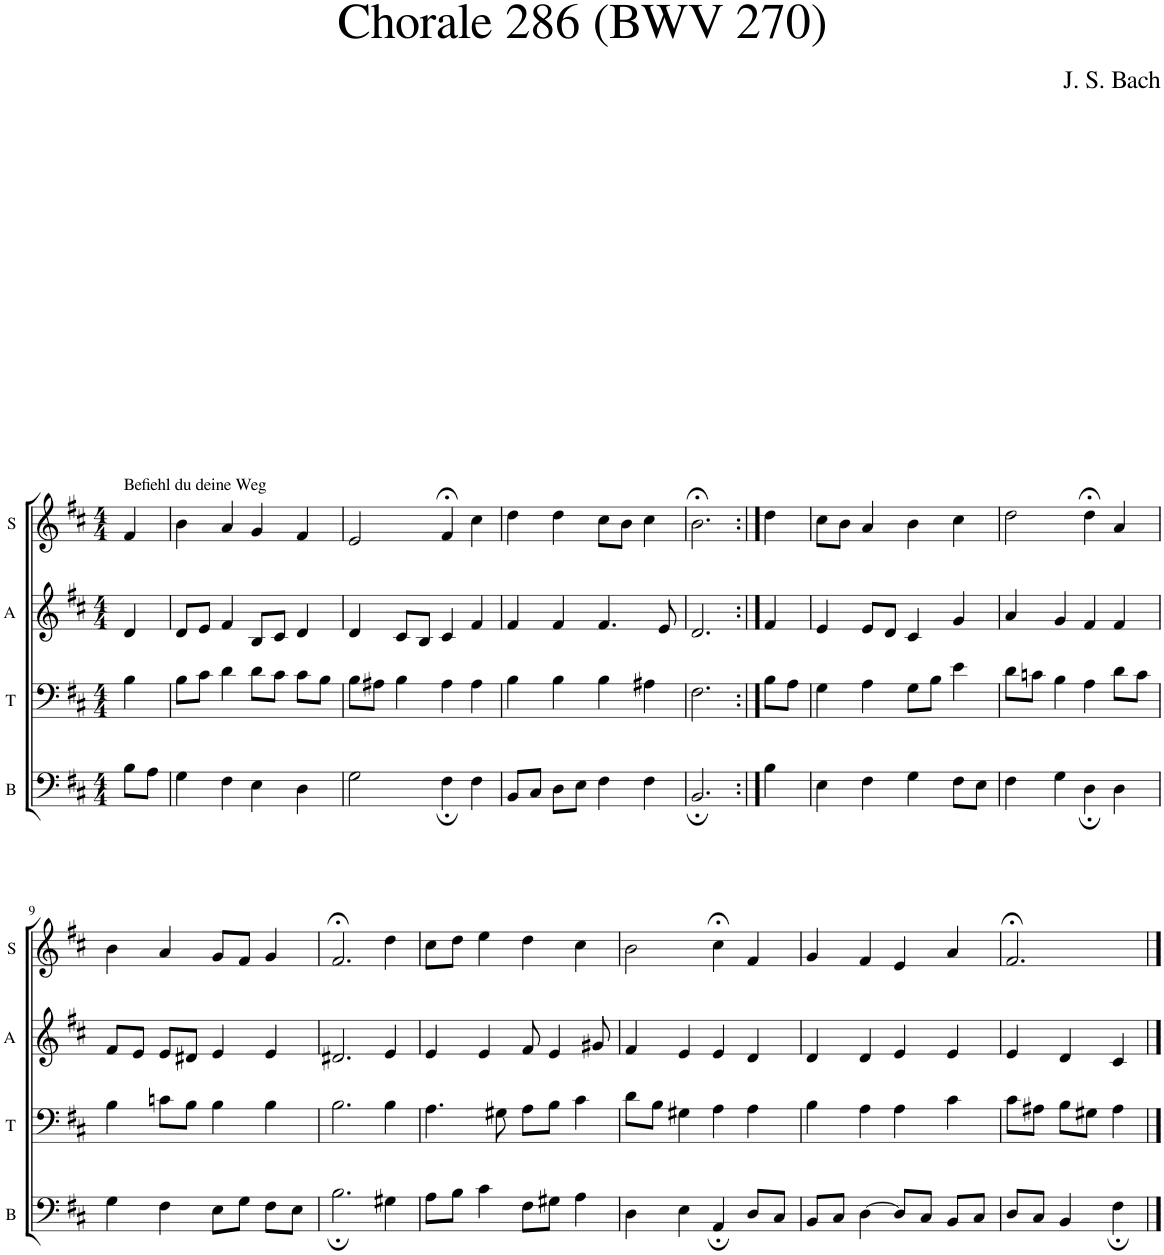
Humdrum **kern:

**kern	**kern	**kern	**kern
*part4	*part3	*part2	*part1
*staff4	*staff3	*staff2	*staff1
*I"B	*I"T	*I"A	*I"S
*I'B	*I'T	*I'A	*I'S
*clefF4	*clefF4	*clefG2	*clefG2
*k[f#c#]	*k[f#c#]	*k[f#c#]	*k[f#c#]
*M4/4	*M4/4	*M4/4	*M4/4
=1	=1	=1	=1
!	!	!	!LO:TX:a:t=Befiehl du deine Weg
8B\L	4B\	4d/	4f#/
8A\J	.	.	.
=2	=2	=2	=2
4G\	8B\L	8d/L	4b\
.	8c#\J	8e/J	.
4F#\	4d\	4f#/	4a/
4E\	8d\L	8B/L	4g/
.	8c#\J	8c#/J	.
4D\	8c#\L	4d/	4f#/
.	8B\J	.	.
=3	=3	=3	=3
2G\	8B\L	4d/	2e/
.	8A#X\J	.	.
.	4B\	8c#/L	.
.	.	8B/J	.
4F#;\	4A#\	4c#/	4f#;</
4F#\	4A#\	4f#/	4cc#\
=4	=4	=4	=4
8BB/L	4B\	4f#/	4dd\
8C#/J	.	.	.
8D\L	4B\	4f#/	4dd\
8E\J	.	.	.
4F#\	4B\	4.f#/	8cc#\L
.	.	.	8b\J
4F#\	4A#X\	.	4cc#\
.	.	8e/	.
=5	=5	=5	=5
2.BB;/	2.F#\	2.d/	2.b;<\
=6:|!	=6:|!	=6:|!	=6:|!
4B\	8B\L	4f#/	4dd\
.	8A\J	.	.
=7	=7	=7	=7
4E\	4G\	4e/	8cc#\L
.	.	.	8b\J
4F#\	4A\	8e/L	4a/
.	.	8d/J	.
4G\	8G\L	4c#/	4b\
.	8B\J	.	.
8F#\L	4e\	4g/	4cc#\
8E\J	.	.	.
=8	=8	=8	=8
4F#\	8d\L	4a/	2dd\
.	8cn\J	.	.
4G\	4B\	4g/	.
4D;\	4A\	4f#/	4dd;<\
4D\	8d\L	4f#/	4a/
.	8c\J	.	.
!!LO:LB:g=z
=9	=9	=9	=9
4G\	4B\	8f#/L	4b\
.	.	8e/J	.
4F#\	8cn\L	8e/L	4a/
.	8B\J	8d#X/J	.
8E\L	4B\	4e/	8g/L
8G\J	.	.	8f#/J
8F#\L	4B\	4e/	4g/
8E\J	.	.	.
=10	=10	=10	=10
2.B;\	2.B\	2.d#X/	2.f#;</
4G#X\	4B\	4e/	4dd\
=11	=11	=11	=11
8A\L	4.A\	4e/	8cc#\L
8B\J	.	.	8dd\J
4c#\	.	4e/	4ee\
.	8G#X\	.	.
8F#\L	8A\L	8f#/	4dd\
8G#X\J	8B\J	4e/	.
4A\	4c#\	.	4cc#\
.	.	8g#X/	.
=12	=12	=12	=12
4D\	8d\L	4f#/	2b\
.	8B\J	.	.
4E\	4G#X\	4e/	.
4AA;/	4A\	4e/	4cc#;<\
8D/L	4A\	4d/	4f#/
8C#/J	.	.	.
=13	=13	=13	=13
8BB/L	4B\	4d/	4g/
8C#/J	.	.	.
[4D\	4A\	4d/	4f#/
8D/L]	4A\	4e/	4e/
8C#/J	.	.	.
8BB/L	4c#\	4e/	4a/
8C#/J	.	.	.
=14	=14	=14	=14
8D/L	8c#\L	4e/	2.f#;</
8C#/J	8A#X\J	.	.
4BB/	8B\L	4d/	.
.	8G#X\J	.	.
4F#;\	4A#\	4c#/	.
==	==	==	==
*-	*-	*-	*-
